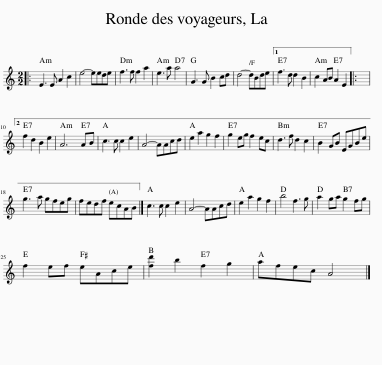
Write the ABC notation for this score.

X:1
L:1/8
M:2/2
I:linebreak $
K:C
V:1 treble
V:1
|: E3 E A2 c2 | e4- eede | f3 f f2 a2 | e3 a a4 | G3 G B2 cd | %5
 d4- dBde |1 f3 d d2 B2 | c2 AB A2 E2 |: x8 |2$ f2 d2 B2 e2 | %10
 A6 AB | c3 c c2 e2 | A4- AAcd | e2 a2 g2 f2 | g2 eg f2 ec | %15
 d3 f d2 c2 | B2 GB EGBe |$ g3 a gfeg | fedf ecAB |] c3 c c2 e2 | %20
 A4- AAcd | e2 a2 g2 f2 | b4 f3 g | a2 ga g2 fg |$ f2 ef eAce | %25
 [fd']2 b2 f2 g2 | afec A4 |] %27
